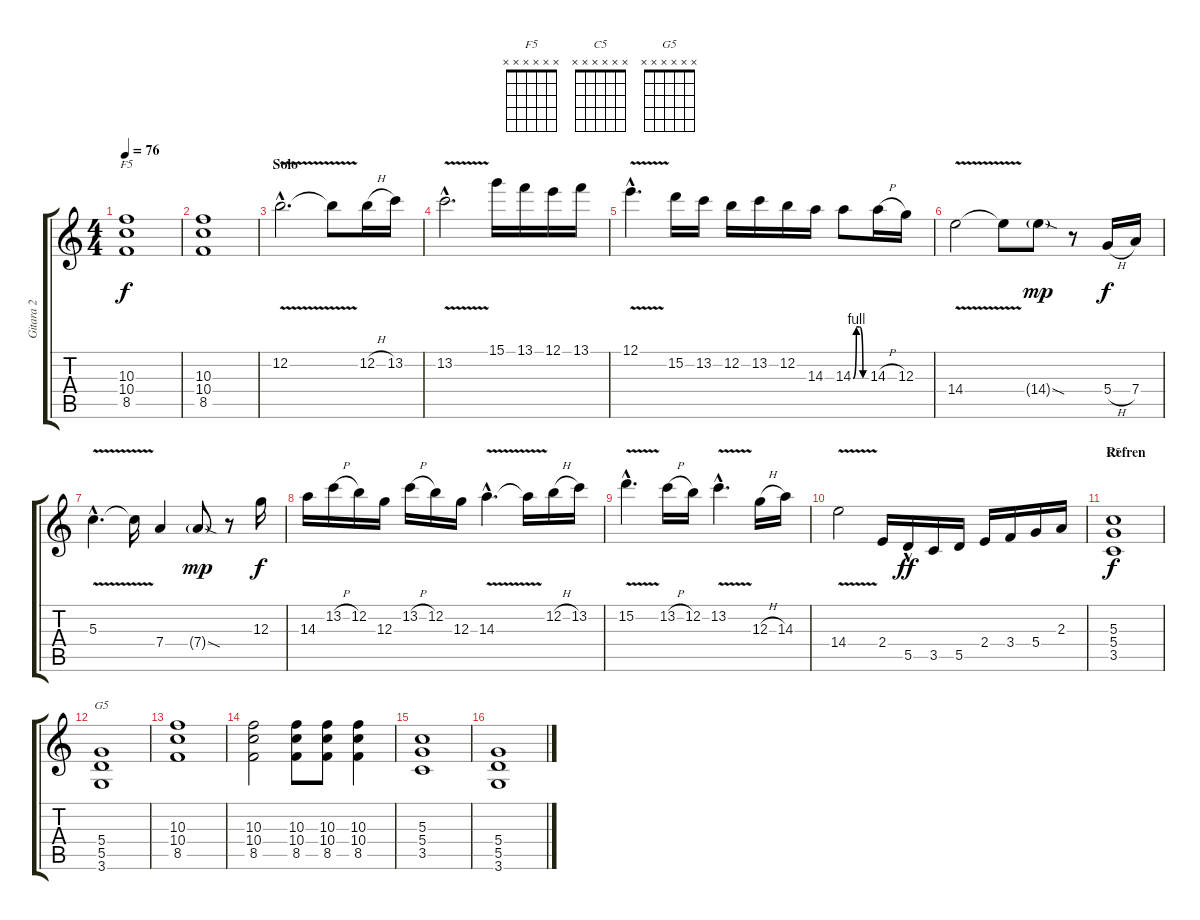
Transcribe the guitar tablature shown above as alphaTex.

\track ("Gitara 2" "Gitara 2") {instrument overdrivenguitar}
\staff {score tabs}
\tuning (E4 B3 G3 D3 A2 E2) {hide}
\chord ("F5" x x x x x x)
\chord ("C5" x x x x x x)
\chord ("G5" x x x x x x)
\ts (4 4)
\tempo 76
\clef g2
\ks c
(10.3 10.4 8.5).1{ch "F5" dy f} |
(10.3 10.4 8.5).1 |
\section ("" "Solo")
12.2{v hac}.2{d} 12.2{t}.8 12.2{h}.16 13.2.16 |
13.2{v hac}.2{d} 15.1.16 13.1.16 12.1.16 13.1.16 |
12.1{v hac}.4{d} 15.2.16 13.2.16 12.2.16 13.2.16 12.2.16 14.3.16 14.3{be (custom 0 0 15 4 30 4 45 0 60 0)}.8 14.3{h}.16 12.3.16 |
14.4{v}.2 14.4{t}.8 14.4{sod g}.8{dy mp} r.8 5.4{h}.16{dy f} 7.4.16 |
5.3{v hac}.4{d} 5.3{t}.16 7.4.4 7.4{sod g}.8{dy mp} r.8 12.3.16{dy f} |
14.3.16 13.2{h}.16 12.2.16 12.3.16 13.2{h}.16 12.2.16 12.3.16 14.3{v hac}.4{d} 14.3{t}.16 12.2{h}.16 13.2.16 |
15.2{v hac}.4{d} 13.2{h}.16 12.2.16 13.2{v hac}.4{d} 12.3{h}.16 14.3.16 |
14.4{v}.2 2.4.16 5.5{hac}.16{dy ff} 3.5.16 5.5.16 2.4.16 3.4.16 5.4.16 2.3.16 |
\section ("" "Refren")
(5.3 5.4 3.5).1{ch "C5" dy f} |
(5.4 5.5 3.6).1{ch "G5"} |
(10.3 10.4 8.5).1 |
(10.3 10.4 8.5).2 (10.3 10.4 8.5).8 (10.3 10.4 8.5).8 (10.3 10.4 8.5).4 |
(5.3 5.4 3.5).1 |
(5.4 5.5 3.6).1
